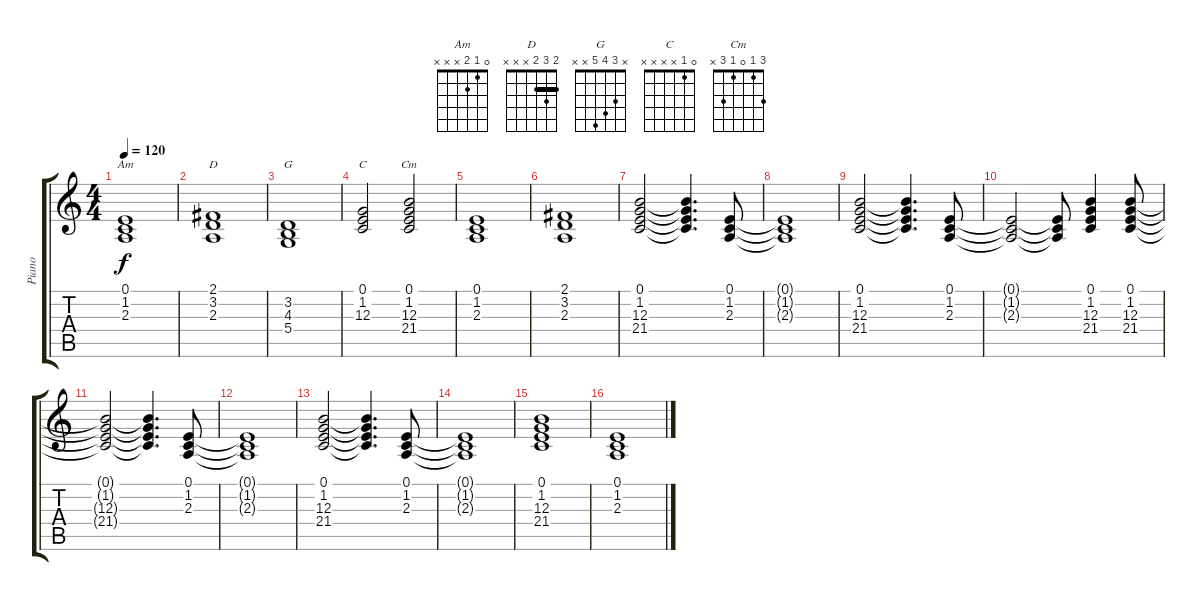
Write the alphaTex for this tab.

\track ("Piano" "Piano") {instrument electricgrandpiano}
\staff {score tabs}
\tuning (E4 B3 G3 D3 A2 E2) {hide}
\chord ("Am" 0 1 2 x x x)
\chord ("D" 2 3 2 x x x) {barre 2}
\chord ("G" x 3 4 5 x x)
\chord ("C" 0 1 x x x x)
\chord ("Cm" 3 1 0 1 3 x)
\ts (4 4)
\tempo 120
\clef g2
\ks c
(0.1 1.2 2.3).1{ch "Am" dy f} |
(2.1 3.2 2.3).1{ch "D"} |
(3.2 4.3 5.4).1{ch "G"} |
(0.1 1.2 12.3).2{ch "C"} (0.1 1.2 12.3 21.4).2{ch "Cm"} |
(0.1 1.2 2.3).1 |
(2.1 3.2 2.3).1 |
(0.1 1.2 12.3 21.4).2 (0.1{t} 1.2{t} 12.3{t} 21.4{t}).4{d} (0.1 1.2 2.3).8 |
(0.1{t} 1.2{t} 2.3{t}).1 |
(0.1 1.2 12.3 21.4).2 (0.1{t} 1.2{t} 12.3{t} 21.4{t}).4{d} (0.1 1.2 2.3).8 |
(0.1{t} 1.2{t} 2.3{t}).2 (0.1{t} 1.2{t} 2.3{t}).8 (0.1 1.2 12.3 21.4).4 (0.1 1.2 12.3 21.4).8 |
(0.1{t} 1.2{t} 12.3{t} 21.4{t}).2 (0.1{t} 1.2{t} 12.3{t} 21.4{t}).4{d} (0.1 1.2 2.3).8 |
(0.1{t} 1.2{t} 2.3{t}).1 |
(0.1 1.2 12.3 21.4).2 (0.1{t} 1.2{t} 12.3{t} 21.4{t}).4{d} (0.1 1.2 2.3).8 |
(0.1{t} 1.2{t} 2.3{t}).1 |
(0.1 1.2 12.3 21.4).1 |
(0.1 1.2 2.3).1
